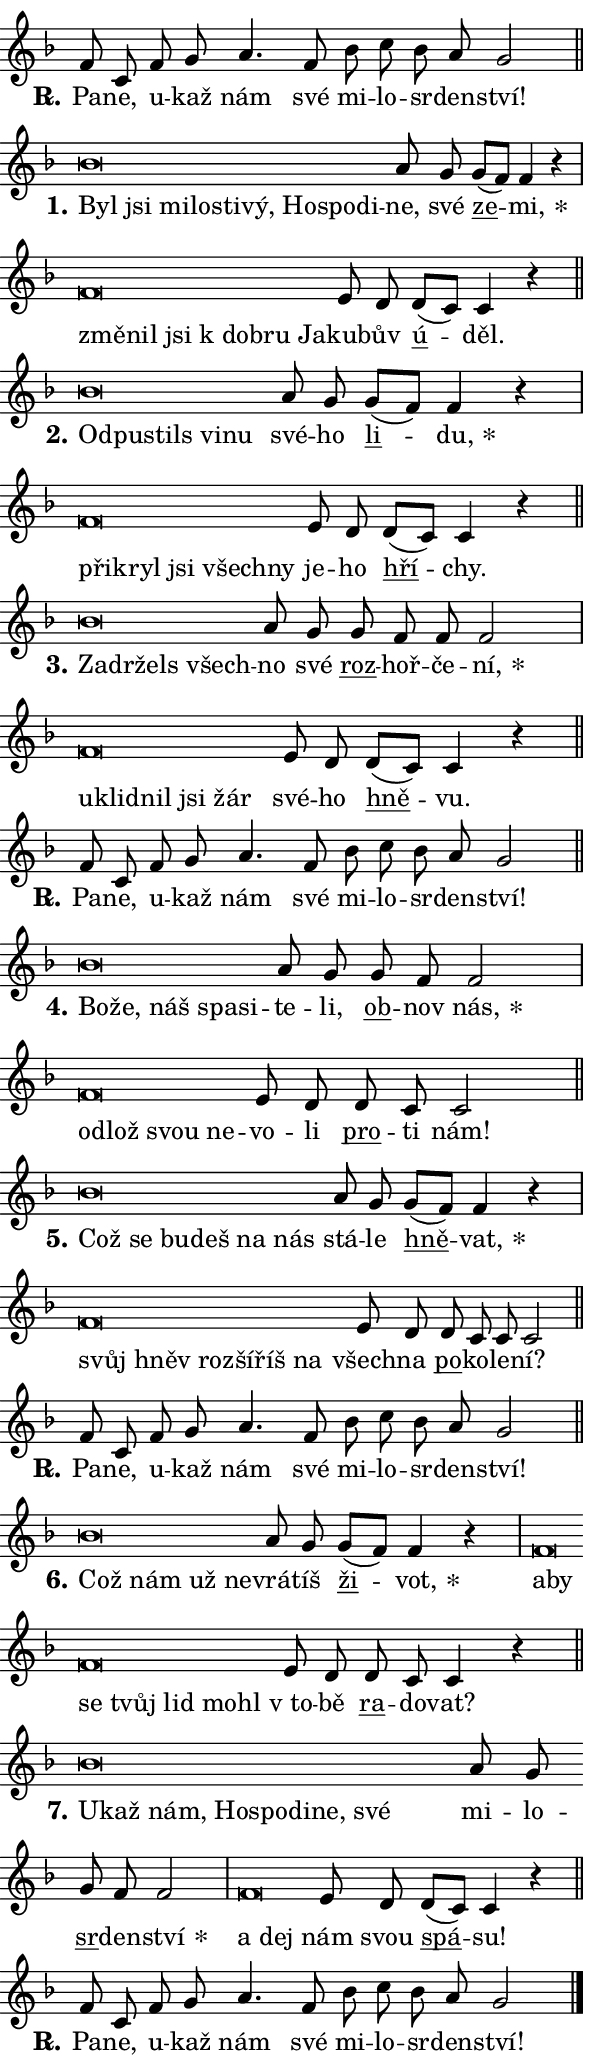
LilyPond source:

\version "2.24.0"
\header { tagline = "" }
\paper {
  indent = 0\cm
  top-margin = 0\cm
  right-margin = 0.13\cm % to fit lyric hyphens
  bottom-margin = 0\cm
  left-margin = 0\cm
  paper-width = 10\cm
  page-breaking = #ly:one-page-breaking
  system-system-spacing.basic-distance = #11
  score-system-spacing.basic-distance = #11
  ragged-last = ##f
}


%% Author: Thomas Morley
%% https://lists.gnu.org/archive/html/lilypond-user/2020-05/msg00002.html
#(define (line-position grob)
"Returns position of @var[grob} in current system:
   @code{'start}, if at first time-step
   @code{'end}, if at last time-step
   @code{'middle} otherwise
"
  (let* ((col (ly:item-get-column grob))
         (ln (ly:grob-object col 'left-neighbor))
         (rn (ly:grob-object col 'right-neighbor))
         (col-to-check-left (if (ly:grob? ln) ln col))
         (col-to-check-right (if (ly:grob? rn) rn col))
         (break-dir-left
           (and
             (ly:grob-property col-to-check-left 'non-musical #f)
             (ly:item-break-dir col-to-check-left)))
         (break-dir-right
           (and
             (ly:grob-property col-to-check-right 'non-musical #f)
             (ly:item-break-dir col-to-check-right))))
        (cond ((eqv? 1 break-dir-left) 'start)
              ((eqv? -1 break-dir-right) 'end)
              (else 'middle))))

#(define (tranparent-at-line-position vctor)
  (lambda (grob)
  "Relying on @code{line-position} select the relevant enry from @var{vctor}.
Used to determine transparency,"
    (case (line-position grob)
      ((end) (not (vector-ref vctor 0)))
      ((middle) (not (vector-ref vctor 1)))
      ((start) (not (vector-ref vctor 2))))))

noteHeadBreakVisibility =
#(define-music-function (break-visibility)(vector?)
"Makes @code{NoteHead}s transparent relying on @var{break-visibility}"
#{
  \override NoteHead.transparent =
    #(tranparent-at-line-position break-visibility)
#})

#(define delete-ledgers-for-transparent-note-heads
  (lambda (grob)
    "Reads whether a @code{NoteHead} is transparent.
If so this @code{NoteHead} is removed from @code{'note-heads} from
@var{grob}, which is supposed to be @code{LedgerLineSpanner}.
As a result ledgers are not printed for this @code{NoteHead}"
    (let* ((nhds-array (ly:grob-object grob 'note-heads))
           (nhds-list
             (if (ly:grob-array? nhds-array)
                 (ly:grob-array->list nhds-array)
                 '()))
           ;; Relies on the transparent-property being done before
           ;; Staff.LedgerLineSpanner.after-line-breaking is executed.
           ;; This is fragile ...
           (to-keep
             (remove
               (lambda (nhd)
                 (ly:grob-property nhd 'transparent #f))
               nhds-list)))
      ;; TODO find a better method to iterate over grob-arrays, similiar
      ;; to filter/remove etc for lists
      ;; For now rebuilt from scratch
      (set! (ly:grob-object grob 'note-heads)  '())
      (for-each
        (lambda (nhd)
          (ly:pointer-group-interface::add-grob grob 'note-heads nhd))
        to-keep))))

squashNotes = {
  \override NoteHead.X-extent = #'(-0.2 . 0.2)
  \override NoteHead.Y-extent = #'(-0.75 . 0)
  \override NoteHead.stencil =
    #(lambda (grob)
       (let ((pos (ly:grob-property grob 'staff-position)))
         (begin
           (if (< pos -7) (display "ERROR: Lower brevis then expected\n") (display ""))
           (if (<= pos -6) ly:text-interface::print ly:note-head::print))))
}
unSquashNotes = {
  \revert NoteHead.X-extent
  \revert NoteHead.Y-extent
  \revert NoteHead.stencil
}

hideNotes = \noteHeadBreakVisibility #begin-of-line-visible
unHideNotes = \noteHeadBreakVisibility #all-visible

% work-around for resetting accidentals
% https://lilypond.org/doc/v2.23/Documentation/notation/displaying-rhythms#unmetered-music
cadenzaMeasure = {
  \cadenzaOff
  \partial 1024 s1024
  \cadenzaOn
}

#(define-markup-command (accent layout props text) (markup?)
  "Underline accented syllable"
  (interpret-markup layout props
    #{\markup \override #'(offset . 4.3) \underline { #text }#}))

responsum = \markup \concat {
  "R" \hspace #-1.05 \path #0.1 #'((moveto 0 0.07) (lineto 0.9 0.8)) \hspace #0.05 "."
}

spaceSize = #0.6828661417322834 % exact space size for TeX Gyre Schola

\layout {
  \context {
    \Staff
    \remove "Time_signature_engraver"
    \override LedgerLineSpanner.after-line-breaking = #delete-ledgers-for-transparent-note-heads
  }
  \context {
    \Lyrics {
      \override LyricSpace.minimum-distance = \spaceSize
      \override LyricText.font-name = #"TeX Gyre Schola"
      \override LyricText.font-size = 1
      \override StanzaNumber.font-name = #"TeX Gyre Schola Bold"
      \override StanzaNumber.font-size = 1
    }
  }
  \context {
    \Score 
    \override NoteHead.text =
      #(lambda (grob) 
        (let ((pos (ly:grob-property grob 'staff-position)))
          #{\markup {
            \combine
              \halign #-0.55 \raise #(if (= pos -6) 0 0.5) \override #'(thickness . 2) \draw-line #'(3.2 . 0)
              \musicglyph "noteheads.sM1"
          }#}))
  }
}

% magnetic-lyrics.ily
%
%   written by
%     Jean Abou Samra <jean@abou-samra.fr>
%     Werner Lemberg <wl@gnu.org>
%
%   adapted by
%     Jiri Hon <jiri.hon@gmail.com>
%
% Version 2022-Apr-15

% https://www.mail-archive.com/lilypond-user@gnu.org/msg149350.html

#(define (Left_hyphen_pointer_engraver context)
   "Collect syllable-hyphen-syllable occurrences in lyrics and store
them in properties.  This engraver only looks to the left.  For
example, if the lyrics input is @code{foo -- bar}, it does the
following.

@itemize @bullet
@item
Set the @code{text} property of the @code{LyricHyphen} grob between
@q{foo} and @q{bar} to @code{foo}.

@item
Set the @code{left-hyphen} property of the @code{LyricText} grob with
text @q{foo} to the @code{LyricHyphen} grob between @q{foo} and
@q{bar}.
@end itemize

Use this auxiliary engraver in combination with the
@code{lyric-@/text::@/apply-@/magnetic-@/offset!} hook."
   (let ((hyphen #f)
         (text #f))
     (make-engraver
      (acknowledgers
       ((lyric-syllable-interface engraver grob source-engraver)
        (set! text grob)))
      (end-acknowledgers
       ((lyric-hyphen-interface engraver grob source-engraver)
        ;(when (not (grob::has-interface grob 'lyric-space-interface))
          (set! hyphen grob)));)
      ((stop-translation-timestep engraver)
       (when (and text hyphen)
         (ly:grob-set-object! text 'left-hyphen hyphen))
       (set! text #f)
       (set! hyphen #f)))))

#(define (lyric-text::apply-magnetic-offset! grob)
   "If the space between two syllables is less than the value in
property @code{LyricText@/.details@/.squash-threshold}, move the right
syllable to the left so that it gets concatenated with the left
syllable.

Use this function as a hook for
@code{LyricText@/.after-@/line-@/breaking} if the
@code{Left_@/hyphen_@/pointer_@/engraver} is active."
   (let ((hyphen (ly:grob-object grob 'left-hyphen #f)))
     (when hyphen
       (let ((left-text (ly:spanner-bound hyphen LEFT)))
         (when (grob::has-interface left-text 'lyric-syllable-interface)
           (let* ((common (ly:grob-common-refpoint grob left-text X))
                  (this-x-ext (ly:grob-extent grob common X))
                  (left-x-ext
                   (begin
                     ;; Trigger magnetism for left-text.
                     (ly:grob-property left-text 'after-line-breaking)
                     (ly:grob-extent left-text common X)))
                  ;; `delta` is the gap width between two syllables.
                  (delta (- (interval-start this-x-ext)
                            (interval-end left-x-ext)))
                  (details (ly:grob-property grob 'details))
                  (threshold (assoc-get 'squash-threshold details 0.2)))
             (when (< delta threshold)
               (let* (;; We have to manipulate the input text so that
                      ;; ligatures crossing syllable boundaries are not
                      ;; disabled.  For languages based on the Latin
                      ;; script this is essentially a beautification.
                      ;; However, for non-Western scripts it can be a
                      ;; necessity.
                      (lt (ly:grob-property left-text 'text))
                      (rt (ly:grob-property grob 'text))
                      (is-space (grob::has-interface hyphen 'lyric-space-interface))
                      (space (if is-space " " ""))
                      (extra-delta (if is-space spaceSize 0))
                      ;; Append new syllable.
                      (ltrt-space (if (and (string? lt) (string? rt))
                                (string-append lt space rt)
                                (make-concat-markup (list lt space rt))))
                      ;; Right-align `ltrt` to the right side.
                      (ltrt-space-markup (grob-interpret-markup
                               grob
                               (make-translate-markup
                                (cons (interval-length this-x-ext) 0)
                                (make-right-align-markup ltrt-space)))))
                 (begin
                   ;; Don't print `left-text`.
                   (ly:grob-set-property! left-text 'stencil #f)
                   ;; Set text and stencil (which holds all collected
                   ;; syllables so far) and shift it to the left.
                   (ly:grob-set-property! grob 'text ltrt-space)
                   (ly:grob-set-property! grob 'stencil ltrt-space-markup)
                   (ly:grob-translate-axis! grob (- (- delta extra-delta)) X))))))))))


#(define (lyric-hyphen::displace-bounds-first grob)
   ;; Make very sure this callback isn't triggered too early.
   (let ((left (ly:spanner-bound grob LEFT))
         (right (ly:spanner-bound grob RIGHT)))
     (ly:grob-property left 'after-line-breaking)
     (ly:grob-property right 'after-line-breaking)
     (ly:lyric-hyphen::print grob)))

squashThreshold = #0.4

\layout {
  \context {
    \Lyrics
    \consists #Left_hyphen_pointer_engraver
    \override LyricText.after-line-breaking =
      #lyric-text::apply-magnetic-offset!
    \override LyricHyphen.stencil = #lyric-hyphen::displace-bounds-first
    \override LyricText.details.squash-threshold = \squashThreshold
    \override LyricHyphen.minimum-distance = 0
    \override LyricHyphen.minimum-length = \squashThreshold
  }
}

squashText = \override LyricText.details.squash-threshold = 9999
unSquashText = \override LyricText.details.squash-threshold = \squashThreshold

leftText = \override LyricText.self-alignment-X = #LEFT
unLeftText = \revert LyricText.self-alignment-X

starOffset = #(lambda (grob) 
                (let ((x_offset (ly:self-alignment-interface::aligned-on-x-parent grob)))
                  (if (= x_offset 0) 0 (+ x_offset 1.2))))

star = #(define-music-function (syllable)(string?)
"Append star separator at the end of a syllable"
#{
  \once \override LyricText.X-offset = #starOffset
  \lyricmode { \markup {
    #syllable
    \override #'((font-name . "TeX Gyre Schola Bold")) \hspace #0.2 \lower #0.65 \larger "*"
  } }
#})

starAccent = #(define-music-function (syllable)(string?)
"Append star separator at the end of a syllable and make accent"
#{
  \once \override LyricText.X-offset = #starOffset
  \lyricmode { \markup {
    \accent #syllable
    \override #'((font-name . "TeX Gyre Schola Bold")) \hspace #0.2 \lower #0.65 \larger "*"
  } }
#})

breath = #(define-music-function (syllable)(string?)
"Append breathing indicator at the end of a syllable"
#{
  \lyricmode { \markup { #syllable "+" } }
#})

optionalBreath = #(define-music-function (syllable)(string?)
"Append optional breathing indicator at the end of a syllable"
#{
  \lyricmode { \markup { #syllable "(+)" } }
#})


\score {
    <<
        \new Voice = "melody" { \cadenzaOn \key f \major \relative { f'8 c f g a4. f8 \bar "" bes c bes a g2 \cadenzaMeasure \bar "||" \break } }
        \new Lyrics \lyricsto "melody" { \lyricmode { \set stanza = \responsum
Pa -- ne, u -- kaž nám své mi -- lo -- sr -- den -- ství! } }
    >>
    \layout {}
}

\score {
    <<
        \new Voice = "melody" { \cadenzaOn \key f \major \relative { \squashNotes bes'\breve*1/16 \hideNotes \breve*1/16 \bar "" \breve*1/16 \bar "" \breve*1/16 \bar "" \breve*1/16 \bar "" \breve*1/16 \bar "" \breve*1/16 \bar "" \breve*1/16 \breve*1/16 \bar "" \unHideNotes \unSquashNotes a8 g \bar "" g[( f)] f4 r \cadenzaMeasure \bar "|" \squashNotes f\breve*1/16 \hideNotes \breve*1/16 \bar "" \breve*1/16 \bar "" \breve*1/16 \bar "" \breve*1/16 \breve*1/16 \bar "" \unHideNotes \unSquashNotes e8 d \bar "" d[( c)] c4 r \cadenzaMeasure \bar "||" \break } }
        \new Lyrics \lyricsto "melody" { \lyricmode { \set stanza = "1."
\leftText Byl \squashText jsi mi -- lo -- sti -- vý, Ho -- spo -- di -- \unLeftText \unSquashText ne, své \markup \accent ze -- \star mi, \leftText změ -- \squashText nil jsi "k dob" -- ru Ja -- \unLeftText \unSquashText ku -- bův \markup \accent ú -- děl. } }
    >>
    \layout {}
}

\score {
    <<
        \new Voice = "melody" { \cadenzaOn \key f \major \relative { \squashNotes bes'\breve*1/16 \hideNotes \breve*1/16 \bar "" \breve*1/16 \bar "" \breve*1/16 \breve*1/16 \bar "" \unHideNotes \unSquashNotes a8 g \bar "" g[( f)] f4 r \cadenzaMeasure \bar "|" \squashNotes f\breve*1/16 \hideNotes \breve*1/16 \bar "" \breve*1/16 \bar "" \breve*1/16 \breve*1/16 \bar "" \unHideNotes \unSquashNotes e8 d \bar "" d[( c)] c4 r \cadenzaMeasure \bar "||" \break } }
        \new Lyrics \lyricsto "melody" { \lyricmode { \set stanza = "2."
\leftText Od -- \squashText pu -- stils vi -- nu \unLeftText \unSquashText své -- ho \markup \accent li -- \star du, \leftText při -- \squashText kryl jsi všech -- ny \unLeftText \unSquashText je -- ho \markup \accent hří -- chy. } }
    >>
    \layout {}
}

\score {
    <<
        \new Voice = "melody" { \cadenzaOn \key f \major \relative { \squashNotes bes'\breve*1/16 \hideNotes \breve*1/16 \bar "" \breve*1/16 \breve*1/16 \bar "" \unHideNotes \unSquashNotes a8 g \bar "" g f f f2 \cadenzaMeasure \bar "|" \squashNotes f\breve*1/16 \hideNotes \breve*1/16 \bar "" \breve*1/16 \bar "" \breve*1/16 \breve*1/16 \bar "" \unHideNotes \unSquashNotes e8 d \bar "" d[( c)] c4 r \cadenzaMeasure \bar "||" \break } }
        \new Lyrics \lyricsto "melody" { \lyricmode { \set stanza = "3."
\leftText Za -- \squashText dr -- žels všech -- \unLeftText \unSquashText no své \markup \accent roz -- hoř -- če -- \star ní, \leftText u -- \squashText klid -- nil jsi žár \unLeftText \unSquashText své -- ho \markup \accent hně -- vu. } }
    >>
    \layout {}
}

\score {
    <<
        \new Voice = "melody" { \cadenzaOn \key f \major \relative { f'8 c f g a4. f8 \bar "" bes c bes a g2 \cadenzaMeasure \bar "||" \break } }
        \new Lyrics \lyricsto "melody" { \lyricmode { \set stanza = \responsum
Pa -- ne, u -- kaž nám své mi -- lo -- sr -- den -- ství! } }
    >>
    \layout {}
}

\score {
    <<
        \new Voice = "melody" { \cadenzaOn \key f \major \relative { \squashNotes bes'\breve*1/16 \hideNotes \breve*1/16 \bar "" \breve*1/16 \bar "" \breve*1/16 \breve*1/16 \bar "" \unHideNotes \unSquashNotes a8 g \bar "" g f f2 \cadenzaMeasure \bar "|" \squashNotes f\breve*1/16 \hideNotes \breve*1/16 \bar "" \breve*1/16 \breve*1/16 \bar "" \unHideNotes \unSquashNotes e8 d \bar "" d c c2 \cadenzaMeasure \bar "||" \break } }
        \new Lyrics \lyricsto "melody" { \lyricmode { \set stanza = "4."
\leftText Bo -- \squashText že, náš spa -- si -- \unLeftText \unSquashText te -- li, \markup \accent ob -- nov \star nás, \leftText od -- \squashText lož svou ne -- \unLeftText \unSquashText vo -- li \markup \accent pro -- ti nám! } }
    >>
    \layout {}
}

\score {
    <<
        \new Voice = "melody" { \cadenzaOn \key f \major \relative { \squashNotes bes'\breve*1/16 \hideNotes \breve*1/16 \bar "" \breve*1/16 \bar "" \breve*1/16 \bar "" \breve*1/16 \breve*1/16 \bar "" \unHideNotes \unSquashNotes a8 g \bar "" g[( f)] f4 r \cadenzaMeasure \bar "|" \squashNotes f\breve*1/16 \hideNotes \breve*1/16 \bar "" \breve*1/16 \bar "" \breve*1/16 \bar "" \breve*1/16 \breve*1/16 \bar "" \unHideNotes \unSquashNotes e8 d \bar "" d c c c2 \cadenzaMeasure \bar "||" \break } }
        \new Lyrics \lyricsto "melody" { \lyricmode { \set stanza = "5."
\leftText Což \squashText se bu -- deš na nás \unLeftText \unSquashText stá -- le \markup \accent hně -- \star vat, \leftText svůj \squashText hněv roz -- ší -- říš na \unLeftText \unSquashText všech -- na \markup \accent po -- ko -- le -- ní? } }
    >>
    \layout {}
}

\score {
    <<
        \new Voice = "melody" { \cadenzaOn \key f \major \relative { f'8 c f g a4. f8 \bar "" bes c bes a g2 \cadenzaMeasure \bar "||" \break } }
        \new Lyrics \lyricsto "melody" { \lyricmode { \set stanza = \responsum
Pa -- ne, u -- kaž nám své mi -- lo -- sr -- den -- ství! } }
    >>
    \layout {}
}

\score {
    <<
        \new Voice = "melody" { \cadenzaOn \key f \major \relative { \squashNotes bes'\breve*1/16 \hideNotes \breve*1/16 \bar "" \breve*1/16 \breve*1/16 \bar "" \unHideNotes \unSquashNotes a8 g \bar "" g[( f)] f4 r \cadenzaMeasure \bar "|" \squashNotes f\breve*1/16 \hideNotes \breve*1/16 \bar "" \breve*1/16 \bar "" \breve*1/16 \bar "" \breve*1/16 \bar "" \breve*1/16 \breve*1/16 \bar "" \unHideNotes \unSquashNotes e8 d \bar "" d c c4 r \cadenzaMeasure \bar "||" \break } }
        \new Lyrics \lyricsto "melody" { \lyricmode { \set stanza = "6."
\leftText Což \squashText nám už ne -- \unLeftText \unSquashText vrá -- tíš \markup \accent ži -- \star vot, \leftText a -- \squashText by se tvůj lid mo -- hl \unLeftText \unSquashText "v to" -- bě \markup \accent ra -- do -- vat? } }
    >>
    \layout {}
}

\score {
    <<
        \new Voice = "melody" { \cadenzaOn \key f \major \relative { \squashNotes bes'\breve*1/16 \hideNotes \breve*1/16 \bar "" \breve*1/16 \bar "" \breve*1/16 \bar "" \breve*1/16 \bar "" \breve*1/16 \bar "" \breve*1/16 \breve*1/16 \bar "" \unHideNotes \unSquashNotes a8 g \bar "" g f f2 \cadenzaMeasure \bar "|" \squashNotes f\breve*1/16 \hideNotes \breve*1/16 \bar "" \unHideNotes \unSquashNotes e8 d \bar "" d[( c)] c4 r \cadenzaMeasure \bar "||" \break } }
        \new Lyrics \lyricsto "melody" { \lyricmode { \set stanza = "7."
\leftText U -- \squashText kaž nám, Ho -- spo -- di -- ne, své \unLeftText \unSquashText mi -- lo -- \markup \accent sr -- den -- \star ství \leftText a \squashText dej \unLeftText \unSquashText nám svou \markup \accent spá -- su! } }
    >>
    \layout {}
}

\score {
    <<
        \new Voice = "melody" { \cadenzaOn \key f \major \relative { f'8 c f g a4. f8 \bar "" bes c bes a g2 \cadenzaMeasure \bar "||" \break } \bar "|." }
        \new Lyrics \lyricsto "melody" { \lyricmode { \set stanza = \responsum
Pa -- ne, u -- kaž nám své mi -- lo -- sr -- den -- ství! } }
    >>
    \layout {}
}
